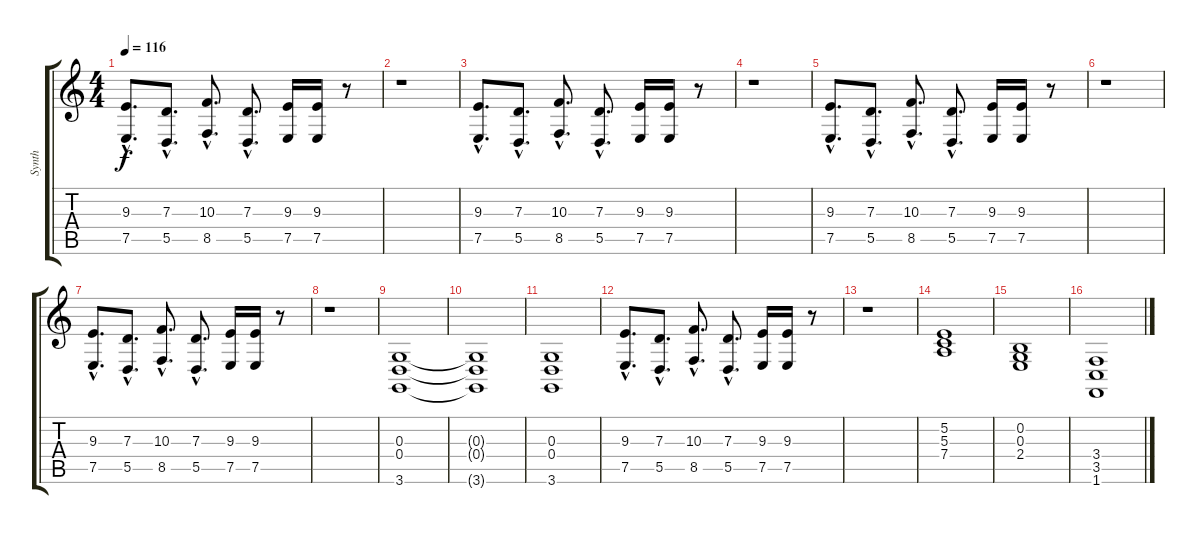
\track ("Synth" "Synth") {instrument pad3polysynth}
\staff {score tabs}
\tuning (E4 B3 G3 D3 A2 E2) {hide}
\ts (4 4)
\tempo 116
\clef g2
\ks c
(9.3{hac} 7.5{hac}).8{d dy f} (7.3{hac} 5.5{hac}).8{d} (10.3{hac} 8.5{hac}).8{d} (7.3{hac} 5.5{hac}).8{d} (9.3 7.5).16 (9.3 7.5).16 r.8 |
r.1 |
(9.3{hac} 7.5{hac}).8{d} (7.3{hac} 5.5{hac}).8{d} (10.3{hac} 8.5{hac}).8{d} (7.3{hac} 5.5{hac}).8{d} (9.3 7.5).16 (9.3 7.5).16 r.8 |
r.1 |
(9.3{hac} 7.5{hac}).8{d} (7.3{hac} 5.5{hac}).8{d} (10.3{hac} 8.5{hac}).8{d} (7.3{hac} 5.5{hac}).8{d} (9.3 7.5).16 (9.3 7.5).16 r.8 |
r.1 |
(9.3{hac} 7.5{hac}).8{d} (7.3{hac} 5.5{hac}).8{d} (10.3{hac} 8.5{hac}).8{d} (7.3{hac} 5.5{hac}).8{d} (9.3 7.5).16 (9.3 7.5).16 r.8 |
r.1 |
(0.3 0.4 3.6).1 |
(0.3{t} 0.4{t} 3.6{t}).1 |
(0.3 0.4 3.6).1 |
(9.3{hac} 7.5{hac}).8{d} (7.3{hac} 5.5{hac}).8{d} (10.3{hac} 8.5{hac}).8{d} (7.3{hac} 5.5{hac}).8{d} (9.3 7.5).16 (9.3 7.5).16 r.8 |
r.1 |
(5.2 5.3 7.4).1 |
(0.2 0.3 2.4).1 |
(3.4 3.5 1.6).1
